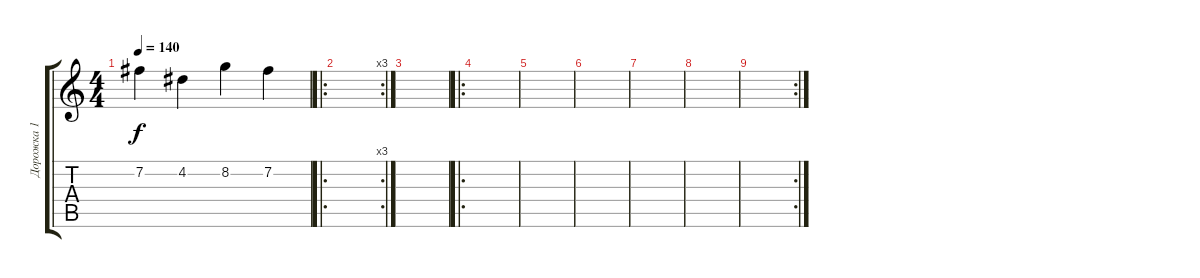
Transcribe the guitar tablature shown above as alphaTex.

\track ("Дорожка 1" "Дорожка 1") {instrument distortionguitar}
\staff {score tabs}
\tuning (E4 B3 G3 D3 A2 E2) {hide}
\ts (4 4)
\tempo 140
\clef g2
\ks c
7.2.4{dy f} 4.2.4 8.2.4 7.2.4 |
\ro
\rc 3
|
|
\ro
|
|
|
|
|
\rc 2
